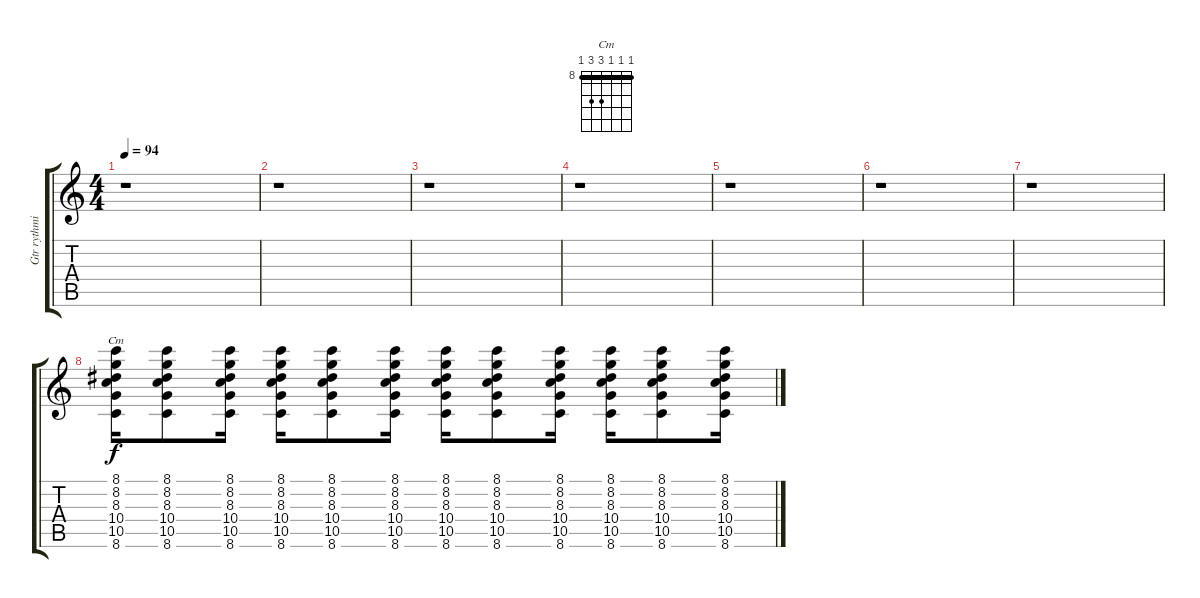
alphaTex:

\track ("Gtr rythmique" "Gtr rythmi") {instrument acousticguitarsteel}
\staff {score tabs}
\tuning (E4 B3 G3 D3 A2 E2) {hide}
\chord ("Cm" 8 8 8 10 10 8) {firstfret 8 barre 8}
\ts (4 4)
\tempo 94
\clef g2
\ks c
r.1{dy f} |
r.1 |
r.1 |
r.1 |
r.1 |
r.1 |
r.1 |
(8.1 8.2 8.3 10.4 10.5 8.6).16{ch "Cm"} (8.1 8.2 8.3 10.4 10.5 8.6).8 (8.1 8.2 8.3 10.4 10.5 8.6).16 (8.1 8.2 8.3 10.4 10.5 8.6).16 (8.1 8.2 8.3 10.4 10.5 8.6).8 (8.1 8.2 8.3 10.4 10.5 8.6).16 (8.1 8.2 8.3 10.4 10.5 8.6).16 (8.1 8.2 8.3 10.4 10.5 8.6).8 (8.1 8.2 8.3 10.4 10.5 8.6).16 (8.1 8.2 8.3 10.4 10.5 8.6).16 (8.1 8.2 8.3 10.4 10.5 8.6).8 (8.1 8.2 8.3 10.4 10.5 8.6).16
